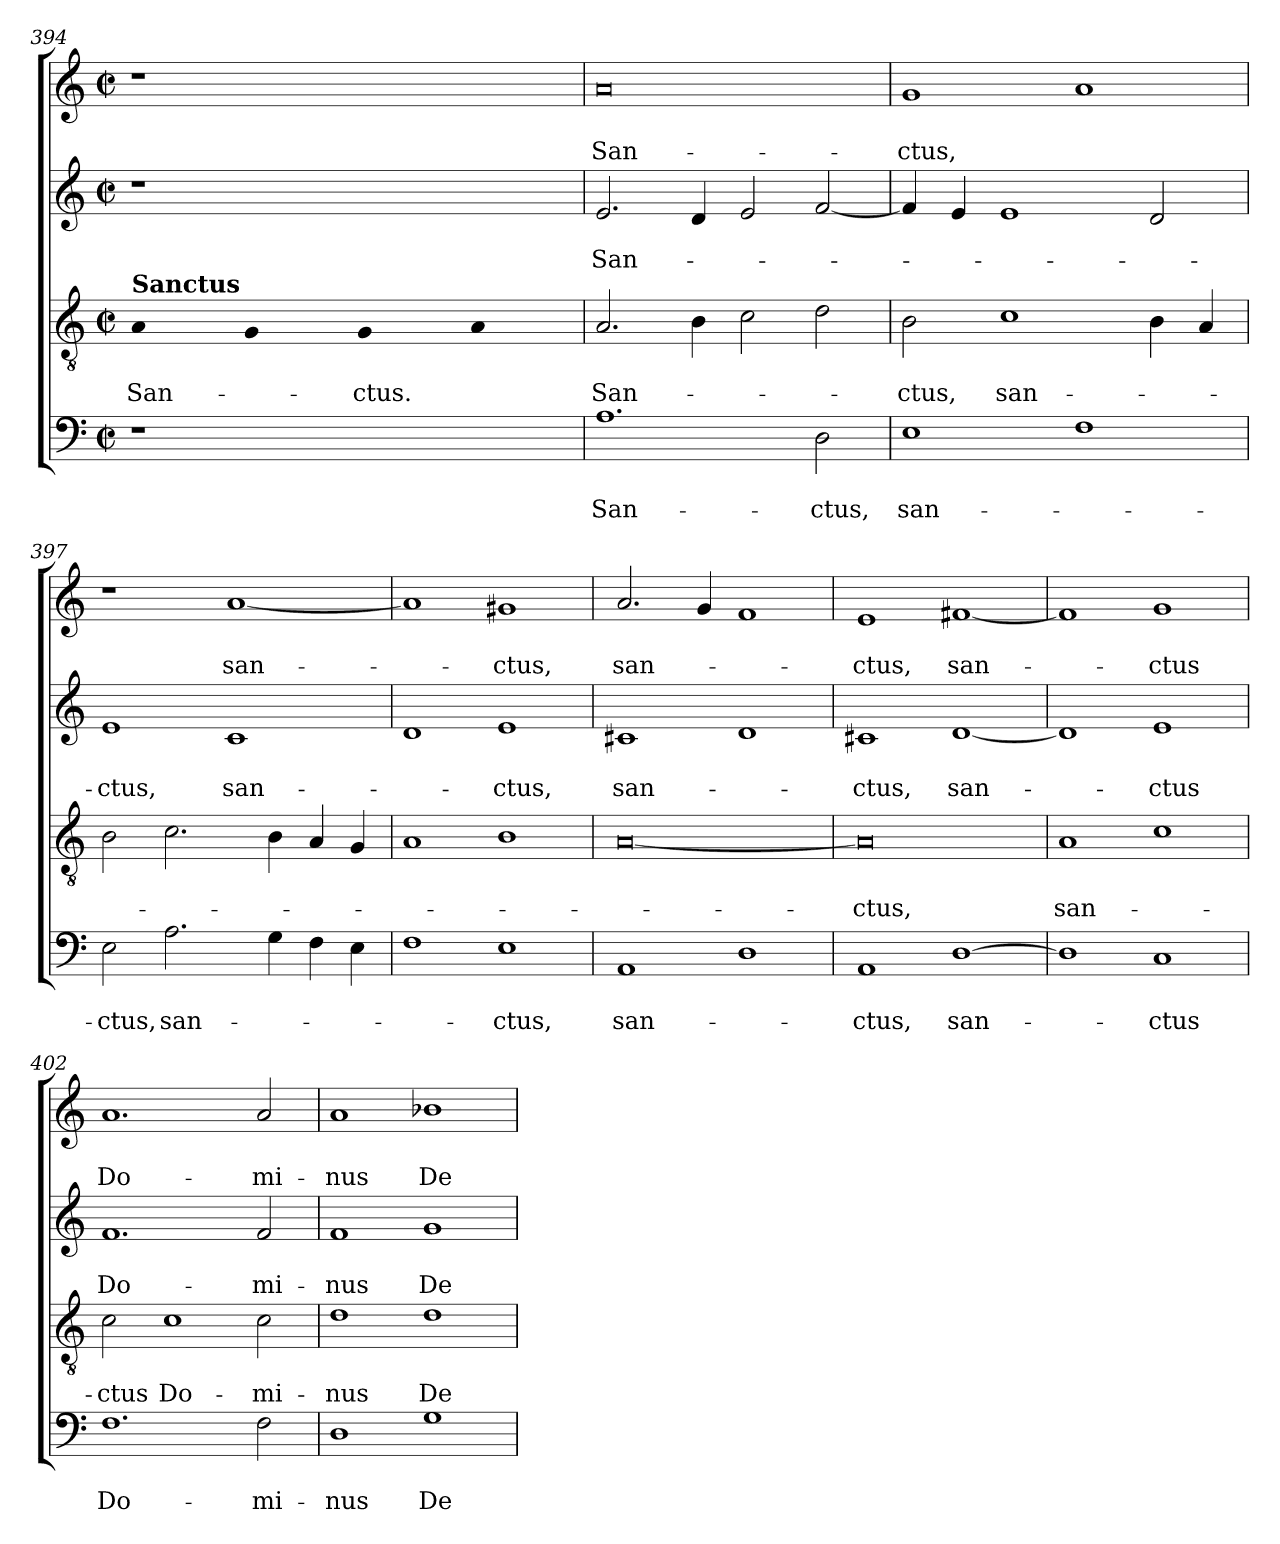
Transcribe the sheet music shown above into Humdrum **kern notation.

**kern	**text	**text	**kern	**text	**text	**kern	**text	**text	**kern	**text	**text
*part4	*part4	*part4	*part3	*part3	*part3	*part2	*part2	*part2	*part1	*part1	*part1
*staff4	*staff4	*staff4	*staff3	*staff3	*staff3	*staff2	*staff2	*staff2	*staff1	*staff1	*staff1
!!LO:PB:g=z
*clefF4	*	*	*clefGv2	*	*	*clefG2	*	*	*clefG2	*	*
*k[]	*	*	*k[]	*	*	*k[]	*	*	*k[]	*	*
*C:	*	*	*C:	*	*	*C:	*	*	*C:	*	*
*M2/2	*	*	*M2/2	*	*	*M2/2	*	*	*M2/2	*	*
*met(c|)	*	*	*met(c|)	*	*	*met(c|)	*	*	*met(c|)	*	*
=394X6	=394X6	=394X6	=394X6	=394X6	=394X6	=394X6	=394X6	=394X6	=394X6	=394X6	=394X6
!	!	!	!LO:TX:a:B:t=Sanctus	!	!	!	!	!	!	!	!
!	!	!	!LO:N:head=solid	!	!LO:LY:b	!	!	!	!	!	!
1r	.	.	1A	.	San-	1r	.	.	1r	.	.
!	!	!	!LO:N:head=solid	!	!	!	!	!	!	!	!
0.ryy	.	.	1G	.	.	0.ryy	.	.	0.ryy	.	.
!	!	!	!LO:N:head=solid	!	!LO:LY:b	!	!	!	!	!	!
.	.	.	1G	.	-ctus.	.	.	.	.	.	.
!	!	!	!LO:N:head=solid	!	!	!	!	!	!	!	!
.	.	.	1A	.	.	.	.	.	.	.	.
!!LO:LB:g=z
=395	=395	=395	=395	=395	=395	=395	=395	=395	=395	=395	=395
!	!	!LO:LY:b	!	!	!LO:LY:b	!	!	!LO:LY:b	!	!	!LO:LY:b
1.A	.	San-	2.A/	.	San-	2.e/	.	San-	0a	.	San-
.	.	.	4B\	.	.	4d/	.	.	.	.	.
.	.	.	2c\	.	.	2e/	.	.	.	.	.
!	!	!LO:LY:b	!	!	!	!	!	!	!	!	!
2D\	.	-ctus,	2d\	.	.	[2f/	.	.	.	.	.
=396	=396	=396	=396	=396	=396	=396	=396	=396	=396	=396	=396
!	!	!LO:LY:b	!	!	!LO:LY:b	!	!	!	!	!	!LO:LY:b
1E	.	san-	2B\	.	-ctus,	4f/]	.	.	1g	.	-ctus,
.	.	.	.	.	.	4e/	.	.	.	.	.
!	!	!	!	!	!LO:LY:b	!	!	!	!	!	!
.	.	.	1c	.	san-	1e	.	.	.	.	.
1F	.	.	.	.	.	.	.	.	1a	.	.
.	.	.	4B\	.	.	2d/	.	.	.	.	.
.	.	.	4A/	.	.	.	.	.	.	.	.
=397	=397	=397	=397	=397	=397	=397	=397	=397	=397	=397	=397
!	!	!LO:LY:b	!	!	!	!	!	!LO:LY:b	!	!	!
2E\	.	-ctus,	2B\	.	.	1e	.	-ctus,	1r	.	.
!	!	!LO:LY:b	!	!	!	!	!	!	!	!	!
2.A\	.	san-	2.c\	.	.	.	.	.	.	.	.
!	!	!	!	!	!	!	!	!LO:LY:b	!	!	!LO:LY:b
.	.	.	.	.	.	1c	.	san-	[1a	.	san-
4G\	.	.	4B\	.	.	.	.	.	.	.	.
4F\	.	.	4A/	.	.	.	.	.	.	.	.
4E\	.	.	4G/	.	.	.	.	.	.	.	.
=398	=398	=398	=398	=398	=398	=398	=398	=398	=398	=398	=398
1F	.	.	1A	.	.	1d	.	.	1a]	.	.
!	!	!LO:LY:b	!	!	!	!	!	!LO:LY:b	!	!	!LO:LY:b
1E	.	-ctus,	1B	.	.	1e	.	-ctus,	1g#X	.	-ctus,
=399	=399	=399	=399	=399	=399	=399	=399	=399	=399	=399	=399
!	!	!LO:LY:b	!	!	!	!	!	!LO:LY:b	!	!	!LO:LY:b
1AA	.	san-	[0A	.	.	1c#X	.	san-	2.a/	.	san-
.	.	.	.	.	.	.	.	.	4g/	.	.
1D	.	.	.	.	.	1d	.	.	1f	.	.
=400	=400	=400	=400	=400	=400	=400	=400	=400	=400	=400	=400
!	!	!LO:LY:b	!	!	!LO:LY:b	!	!	!LO:LY:b	!	!	!LO:LY:b
1AA	.	-ctus,	0A]	.	-ctus,	1c#X	.	-ctus,	1e	.	-ctus,
!	!	!LO:LY:b	!	!	!	!	!	!LO:LY:b	!	!	!LO:LY:b
[1D	.	san-	.	.	.	[1d	.	san-	[1f#X	.	san-
!!LO:LB:g=z
=401	=401	=401	=401	=401	=401	=401	=401	=401	=401	=401	=401
!	!	!	!	!	!LO:LY:b	!	!	!	!	!	!
1D]	.	.	1A	.	san-	1d]	.	.	1f#]	.	.
!	!	!LO:LY:b	!	!	!	!	!	!LO:LY:b	!	!	!LO:LY:b
1C	.	-ctus	1c	.	.	1e	.	-ctus	1g	.	-ctus
=402	=402	=402	=402	=402	=402	=402	=402	=402	=402	=402	=402
!	!	!LO:LY:b	!	!	!LO:LY:b	!	!	!LO:LY:b	!	!	!LO:LY:b
1.F	.	Do-	2c\	.	-ctus	1.f	.	Do-	1.a	.	Do-
!	!	!	!	!	!LO:LY:b	!	!	!	!	!	!
.	.	.	1c	.	Do-	.	.	.	.	.	.
!	!	!LO:LY:b	!	!	!LO:LY:b	!	!	!LO:LY:b	!	!	!LO:LY:b
2F\	.	-mi-	2c\	.	-mi-	2f/	.	-mi-	2a/	.	-mi-
=403	=403	=403	=403	=403	=403	=403	=403	=403	=403	=403	=403
!	!	!LO:LY:b	!	!	!LO:LY:b	!	!	!LO:LY:b	!	!	!LO:LY:b
1D	.	-nus	1d	.	-nus	1f	.	-nus	1a	.	-nus
!	!	!LO:LY:b	!	!	!LO:LY:b	!	!	!LO:LY:b	!	!	!LO:LY:b
1G	.	De-	1d	.	De-	1g	.	De-	1b-X	.	De-
=	=	=	=	=	=	=	=	=	=	=	=
*-	*-	*-	*-	*-	*-	*-	*-	*-	*-	*-	*-
